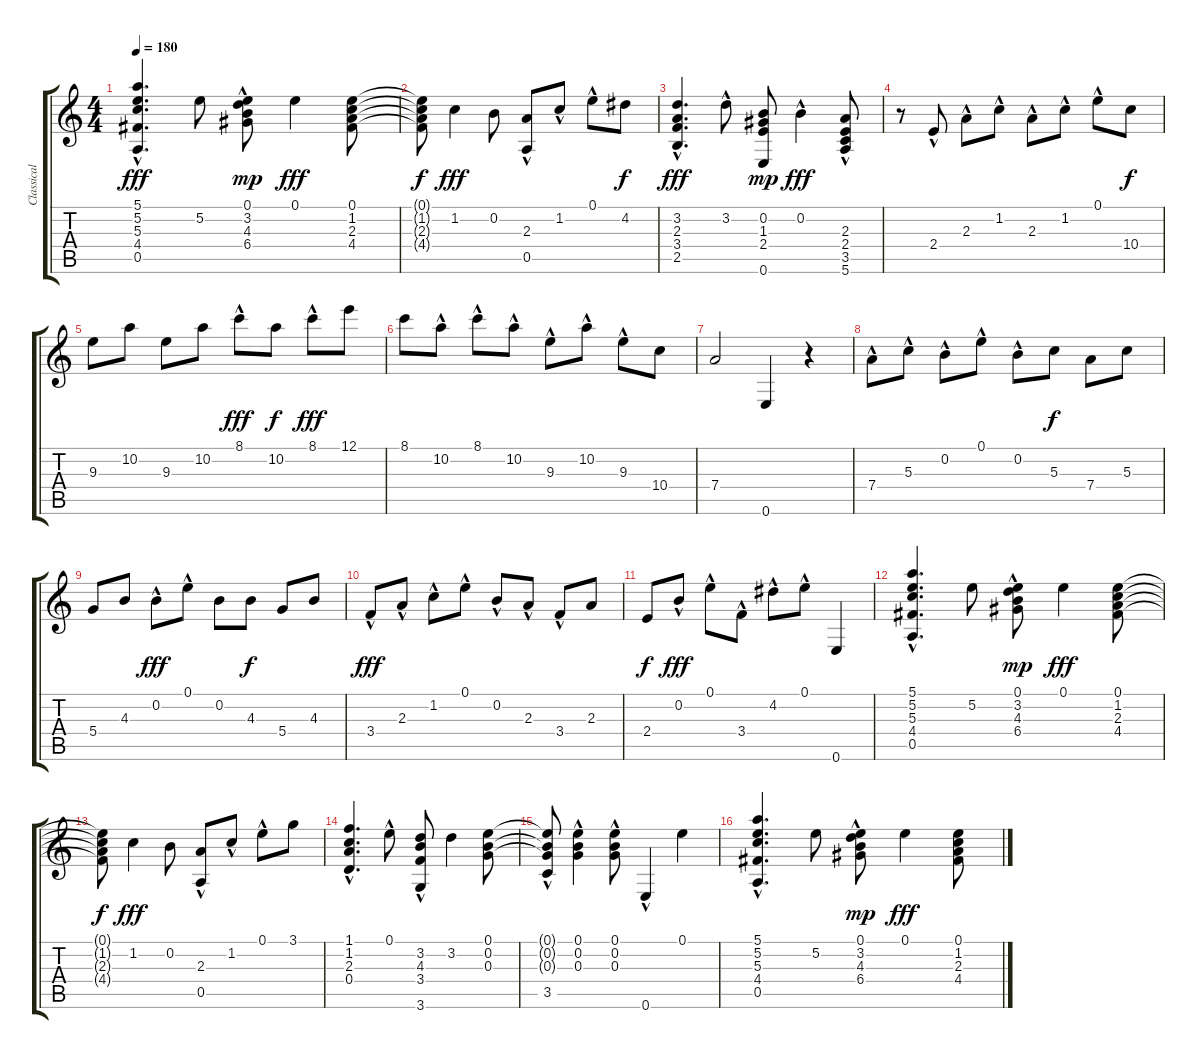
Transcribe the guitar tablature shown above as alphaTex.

\track ("Classical Guitar" "Classical ") {instrument acousticguitarnylon}
\staff {score tabs}
\tuning (E4 B3 G3 D3 A2 E2) {hide}
\ts (4 4)
\tempo 180
\clef g2
\ks c
(5.1{hac} 5.2{hac} 5.3{hac} 4.4 0.5{hac}).4{d dy fff} 5.2.8 (0.1{hac} 3.2 4.3{hac} 6.4).8{dy mp} 0.1.4{dy fff} (0.1 1.2 2.3 4.4).8 |
(0.1{t} 1.2{t} 2.3{t} 4.4{t}).8{dy f} 1.2.4{dy fff} 0.2.8 (2.3{hac} 0.5{hac}).8 1.2{hac}.8 0.1{hac}.8 4.2.8{dy f} |
(3.2{hac} 2.3{hac} 3.4{hac} 2.5{hac}).4{d dy fff} 3.2{hac}.8 (0.2 1.3 2.4 0.6).8{dy mp} 0.2{hac}.4{dy fff} (2.3 2.4{hac} 3.5{hac} 5.6{hac}).8 |
r.8 2.4{hac}.8 2.3{hac}.8 1.2{hac}.8 2.3{hac}.8 1.2{hac}.8 0.1{hac}.8 10.4.8{dy f} |
9.3.8 10.2.8 9.3.8 10.2.8 8.1{hac}.8{dy fff} 10.2.8{dy f} 8.1{hac}.8{dy fff} 12.1.8 |
8.1.8 10.2{hac}.8 8.1{hac}.8 10.2{hac}.8 9.3{hac}.8 10.2{hac}.8 9.3{hac}.8 10.4.8 |
7.4.2 0.6.4 r.4 |
7.4{hac}.8 5.3{hac}.8 0.2{hac}.8 0.1{hac}.8 0.2{hac}.8 5.3.8{dy f} 7.4.8 5.3.8 |
5.4.8 4.3.8 0.2{hac}.8{dy fff} 0.1{hac}.8 0.2.8 4.3.8{dy f} 5.4.8 4.3.8 |
3.4{hac}.8{dy fff} 2.3{hac}.8 1.2{hac}.8 0.1{hac}.8 0.2{hac}.8 2.3{hac}.8 3.4{hac}.8 2.3.8 |
2.4.8{dy f} 0.2{hac}.8{dy fff} 0.1{hac}.8 3.4{hac}.8 4.2{hac}.8 0.1{hac}.8 0.6.4 |
(5.1{hac} 5.2{hac} 5.3{hac} 4.4 0.5{hac}).4{d} 5.2.8 (0.1{hac} 3.2 4.3{hac} 6.4).8{dy mp} 0.1.4{dy fff} (0.1 1.2 2.3 4.4).8 |
(0.1{t} 1.2{t} 2.3{t} 4.4{t}).8{dy f} 1.2.4{dy fff} 0.2.8 (2.3{hac} 0.5{hac}).8 1.2{hac}.8 0.1{hac}.8 3.1.8 |
(1.1{hac} 1.2{hac} 2.3{hac} 0.4{hac}).4{d} 0.1{hac}.8 (3.2 4.3{hac} 3.4{hac} 3.6{hac}).8 3.2.4 (0.1 0.2 0.3).8 |
(0.1{t} 0.2{t} 0.3{t} 3.5{hac}).8 (0.1 0.2{hac} 0.3{hac}).4 (0.1 0.2{hac} 0.3).8 0.6{hac}.4 0.1.4 |
(5.1{hac} 5.2{hac} 5.3{hac} 4.4 0.5{hac}).4{d} 5.2.8 (0.1{hac} 3.2 4.3{hac} 6.4).8{dy mp} 0.1.4{dy fff} (0.1 1.2 2.3 4.4).8
